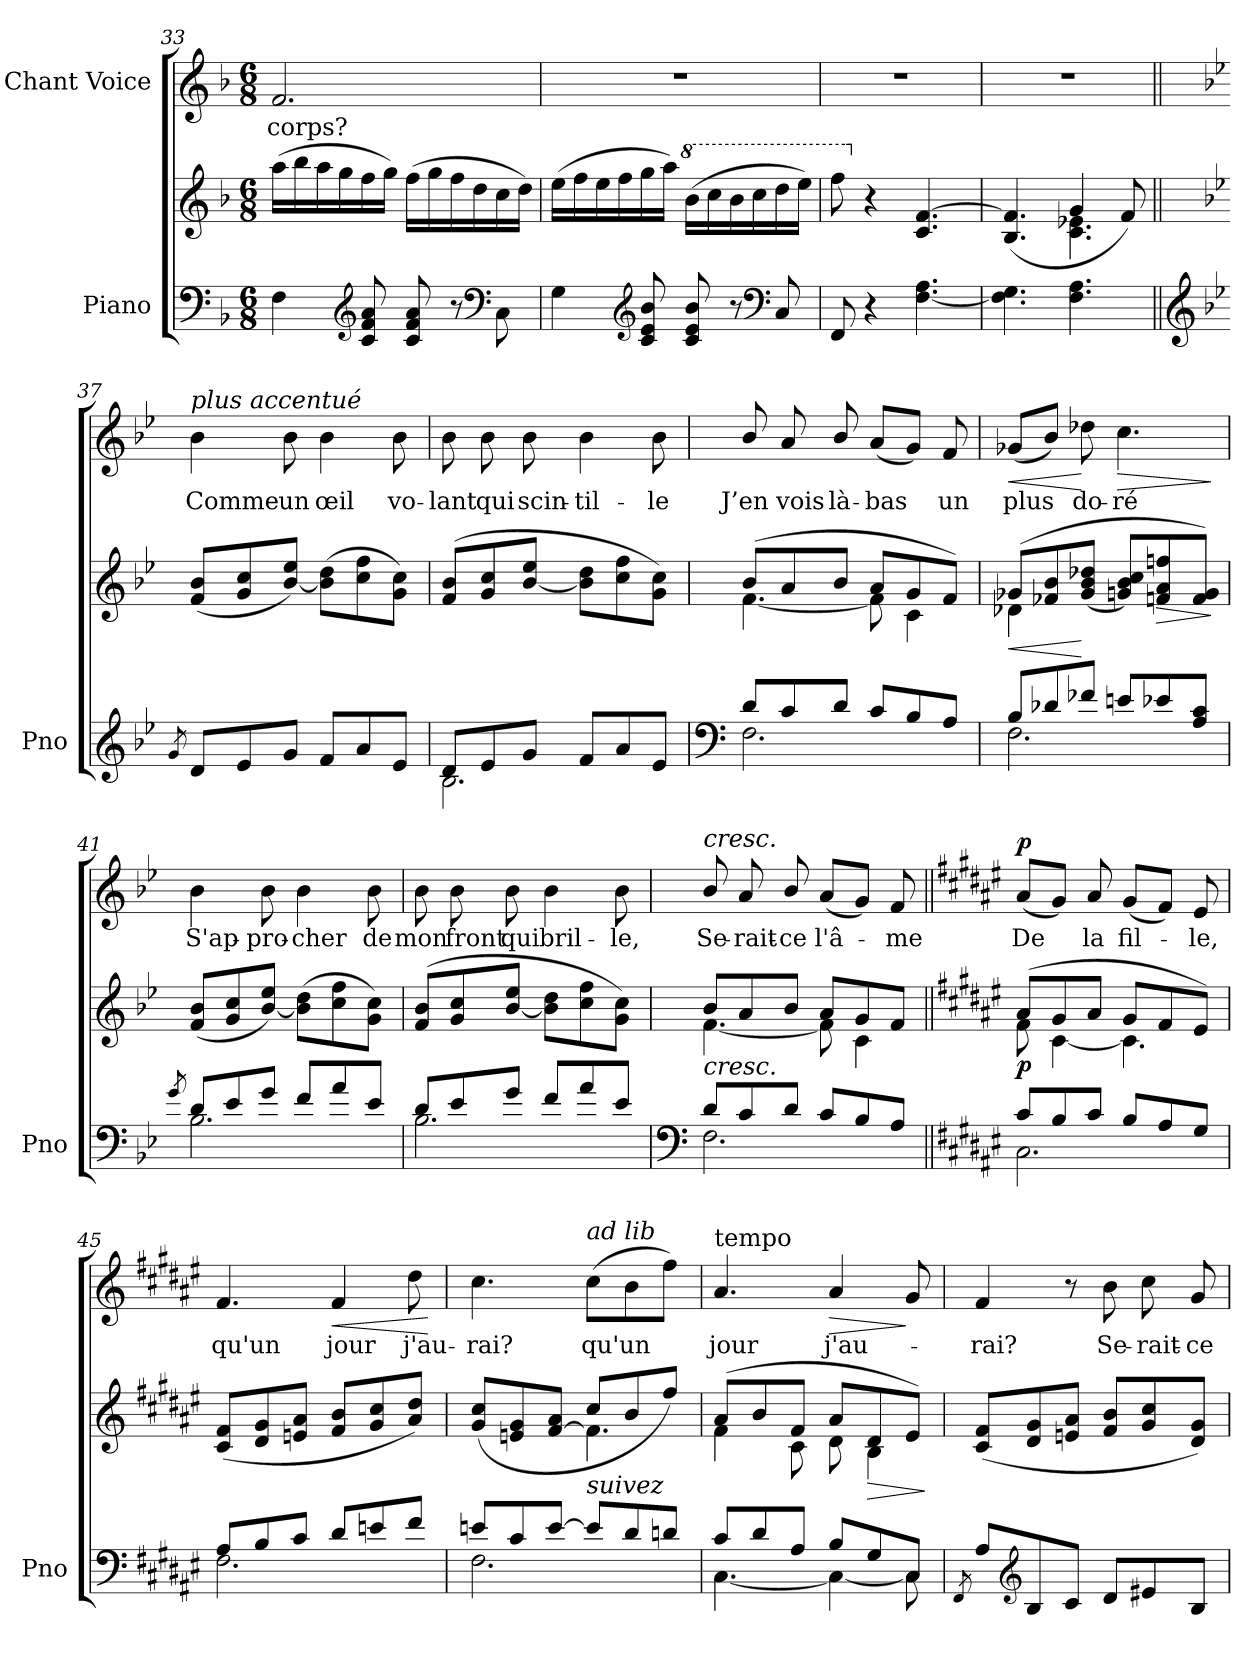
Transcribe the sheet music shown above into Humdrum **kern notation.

**kern	**kern	**dynam	**kern	**text	**dynam
*part2	*part2	*part2	*part1	*part1	*part1
*staff3	*staff2	*staff2/3	*staff1	*staff1	*staff1
*I"Piano	*	*	*I"Chant Voice	*	*
*I'Pno	*	*	*	*	*
*clefF4	*clefG2	*	*clefG2	*	*
*k[b-]	*k[b-]	*	*k[b-]	*	*
*M6/8	*M6/8	*	*M6/8	*	*
=33	=33	=33	=33	=33	=33
4F\	(16aa\LL	.	2.f/	corps?	.
.	16bb-\	.	.	.	.
.	16aa\	.	.	.	.
.	16gg\	.	.	.	.
*clefG2	*	*	*	*	*
8c/ 8f/ 8a/	16ff\	.	.	.	.
.	16gg\JJ)	.	.	.	.
8c/ 8f/ 8a/	(16ff\LL	.	.	.	.
.	16gg\	.	.	.	.
8r	16ff\	.	.	.	.
.	16dd\	.	.	.	.
*clefF4	*	*	*	*	*
8C\	16cc\	.	.	.	.
.	16dd\JJ)	.	.	.	.
=34	=34	=34	=34	=34	=34
4G\	(16ee\LL	.	2.r	.	.
.	16ff\	.	.	.	.
.	16ee\	.	.	.	.
.	16ff\	.	.	.	.
*clefG2	*	*	*	*	*
8c/ 8e/ 8b-/	16gg\	.	.	.	.
.	16aa\JJ)	.	.	.	.
*	*8va	*	*	*	*
8c/ 8e/ 8b-/	(16bb-\LL	.	.	.	.
.	16ccc\	.	.	.	.
8r	16bb-\	.	.	.	.
.	16ccc\	.	.	.	.
*clefF4	*	*	*	*	*
8C/	16ddd\	.	.	.	.
.	16eee\JJ)	.	.	.	.
=35	=35	=35	=35	=35	=35
8FF/	8fff\	.	2.r	.	.
*	*X8va	*	*	*	*
4r	4r	.	.	.	.
[4.F\ 4.A\	4.c/ [4.f/	.	.	.	.
=36	=36	=36	=36	=36	=36
*	*^	*	*	*	*
4.F\] 4.G\	(>4.B-/ 4.f/]	4.ryy	.	2.r	.	.
4.F\ 4.A\	4g/	4.c\ 4.e-X\	.	.	.	.
.	8f/)	.	.	.	.	.
*	*v	*v	*	*	*	*
=37||	=37||	=37||	=37||	=37||	=37||
*clefG2	*	*	*	*	*
*k[b-e-]	*k[b-e-]	*	*k[b-e-]	*	*
8qg/	.	.	.	.	.
!	!	!	!LO:TX:i:t=plus accentué	!	!
8d/L	(8f/ 8b-/L	.	4b-\	Comme	.
8e-/	8g/ 8cc/	.	.	.	.
8g/J	[8b-/ 8ee-/J)	.	8b-\	un	.
8f/L	(8b-\] 8dd\L	.	4b-\	œil	.
8a/	8cc\ 8ff\	.	.	.	.
8e-/J	8g\ 8cc\J)	.	8b-\	vo-	.
=38	=38	=38	=38	=38	=38
*^	*	*	*	*	*
8d/L	2.B-\	(8f/ 8b-/L	.	8b-\	-lant	.
8e-/	.	8g/ 8cc/	.	8b-\	qui	.
8g/J	.	[8b-/ 8ee-/J	.	8b-\	scin-	.
8f/L	.	8b-\] 8dd\L	.	4b-\	-til-	.
8a/	.	8cc\ 8ff\	.	.	.	.
8e-/J	.	8g\ 8cc\J)	.	8b-\	-le	.
=39	=39	=39	=39	=39	=39	=39
*clefF4	*	*	*	*	*	*
*	*	*^	*	*	*	*
8d/L	2.F\	(>8b-/L	[4.f\	.	8b-/	J’en	.
8c/	.	8a/	.	.	8a/	vois	.
8d/J	.	8b-/J	.	.	8b-/	là-	.
8c/L	.	8a/L	8f\]	.	(8a/L	-bas	.
8B-/	.	8g/	4c\	.	8g/J)	.	.
8A/J	.	8f/J)	.	.	8f/	un	.
=40	=40	=40	=40	=40	=40	=40	=40
!	!	!	!	!LO:HP:b	!	!	!LO:HP:b
8B-/L	2.F\	(>8g-X/L	4d-X\	<	(8g-X/L	plus	<
8d-X/	.	8f-X/ 8b-/	.	.	8b-/J)	.	.
8f-X/J	.	(8g-/ 8b-/ 8dd-X/J	2ryy	[	8dd-X\	do-	[
!	!	!	!	!	!	!	!LO:HP:b
8en/L	.	8gn/ 8b-/ 8cc/L)	.	.	4.cc\	-ré	>
!	!	!	!	!LO:HP:b	!	!	!
8e-X/	.	8fn/ 8a/ 8ffn/	.	>	.	.	.
8A/ 8c/J	.	8f/ 8g/J)	.	.	.	.	.
*v	*v	*	*	*	*	*	*
*	*v	*v	*	*	*	*
.	.	]	.	.	]
=41	=41	=41	=41	=41	=41
8qg/	.	.	.	.	.
*^	*	*	*	*	*
8d/L	2.B-\	(8f/ 8b-/L	.	4b-\	S'ap-	.
8e-/	.	8g/ 8cc/	.	.	.	.
8g/J	.	[8b-/ 8ee-/J)	.	8b-\	-pro-	.
8f/L	.	(8b-\] 8dd\L	.	4b-\	-cher	.
8a/	.	8cc\ 8ff\	.	.	.	.
8e-/J	.	8g\ 8cc\J)	.	8b-\	de	.
=42	=42	=42	=42	=42	=42	=42
8d/L	2.B-\	(8f/ 8b-/L	.	8b-\	mon	.
8e-/	.	8g/ 8cc/	.	8b-\	front	.
8g/J	.	[8b-/ 8ee-/J	.	8b-\	qui	.
8f/L	.	8b-\] 8dd\L	.	4b-\	bril-	.
8a/	.	8cc\ 8ff\	.	.	.	.
8e-/J	.	8g\ 8cc\J)	.	8b-\	-le,	.
=43	=43	=43	=43	=43	=43	=43
*clefF4	*	*	*	*	*	*
*	*	*^	*	*	*	*
!	!	!	!	!	!LO:TX:a:i:t=cresc.	!	!
!	!	!LO:TX:b:i:t=cresc.	!	!	!	!	!
8d/L	2.F\	8b-/L	[4.f\	.	8b-/	Se-	.
8c/	.	8a/	.	.	8a/	-rait-	.
8d/J	.	8b-/J	.	.	8b-/	-ce	.
8c/L	.	8a/L	8f\]	.	(8a/L	l'â-	.
8B-/	.	8g/	4c\	.	8g/J)	.	.
8A/J	.	8f/J	.	.	8f/	-me	.
=44||	=44||	=44||	=44||	=44||	=44||	=44||	=44||
*k[f#c#g#d#a#e#]	*	*k[f#c#g#d#a#e#]	*	*	*k[f#c#g#d#a#e#]	*	*
!	!	!	!	!LO:DY:b	!	!	!LO:DY:a
8c#/L	2.C#\	(>8a#/L	8f#\	p	(8a#/L	De	p
8B/	.	8g#/	[4c#\	.	8g#/J)	.	.
8c#/J	.	8a#/J	.	.	8a#/	la	.
8B/L	.	8g#/L	4.c#\]	.	(8g#/L	fil-	.
8A#/	.	8f#/	.	.	8f#/J)	.	.
8G#/J	.	8e#/J)	.	.	8e#/	-le,	.
*	*	*v	*v	*	*	*	*
=45	=45	=45	=45	=45	=45	=45
8A#/L	2.F#\	(<8c#/ 8f#/L	.	4.f#/	qu'un	.
8B/	.	8d#/ 8g#/	.	.	.	.
8c#/J	.	8en/ 8a#/J	.	.	.	.
!	!	!	!	!	!	!LO:HP:b
8d#/L	.	8f#/ 8b/L	.	4f#/	jour	<
8en/	.	8g#/ 8cc#/	.	.	.	.
8f#/J	.	8a#/ 8dd#/J)	.	8dd#\	j'au-	.
*v	*v	*	*	*	*	*
.	.	.	.	.	[
=46	=46	=46	=46	=46	=46
*^	*^	*	*	*	*
8en/L	2.F#\	(>8g#/ 8cc#/L	4.ryy	.	4.cc#\	-rai?	.
8c#/	.	8en/ 8g#/	.	.	.	.	.
[<8e/J	.	[<8f#/ 8a#/J	.	.	.	.	.
!	!	!	!	!	!LO:TX:i:t=ad lib	!	!
!LO:TX:i:t=suivez	!	!	!	!	!	!	!
8e/L]	.	8cc#/L	4.f#\]	.	(8cc#\L	qu'un	.
8d#/	.	8b/	.	.	8b\	.	.
8dn/J	.	8ff#/J)	.	.	8ff#\J)	.	.
=47	=47	=47	=47	=47	=47	=47	=47
!	!	!	!	!	!LO:TX:a:t=tempo	!	!
8c#/L	[4.C#\	(8a#/L	4f#\	.	4.a#/	jour	.
8d#/	.	8b/	.	.	.	.	.
8A#/J	.	8f#/J	8c#\	.	.	.	.
!	!	!	!	!	!	!	!LO:HP:b
8B/L	4C#\_	8a#/L	8d#\	.	4a#/	j'au-	>
!	!	!	!	!LO:HP:b	!	!	!
8G#/	.	8d#/	4B\	>	.	.	.
8C#/J	8C#\]	8e#/J)	.	.	8g#/	.	]
*v	*v	*	*	*	*	*	*
*	*v	*v	*	*	*	*
.	.	]	.	.	.
=48	=48	=48	=48	=48	=48
8qFF#/	.	.	.	.	.
8A#/L	(8c#/ 8f#/L	.	4f#/	-rai?	.
*clefG2	*	*	*	*	*
8B/	8d#/ 8g#/	.	.	.	.
8c#/J	8en/ 8a#/J	.	8r	.	.
8d#/L	8f#/ 8b/L	.	8b\	Se-	.
8e#X/	8g#/ 8cc#/	.	8cc#\	-rait-	.
8B/J	8d#/ 8g#/J)	.	8g#/	-ce	.
=	=	=	=	=	=
*-	*-	*-	*-	*-	*-
